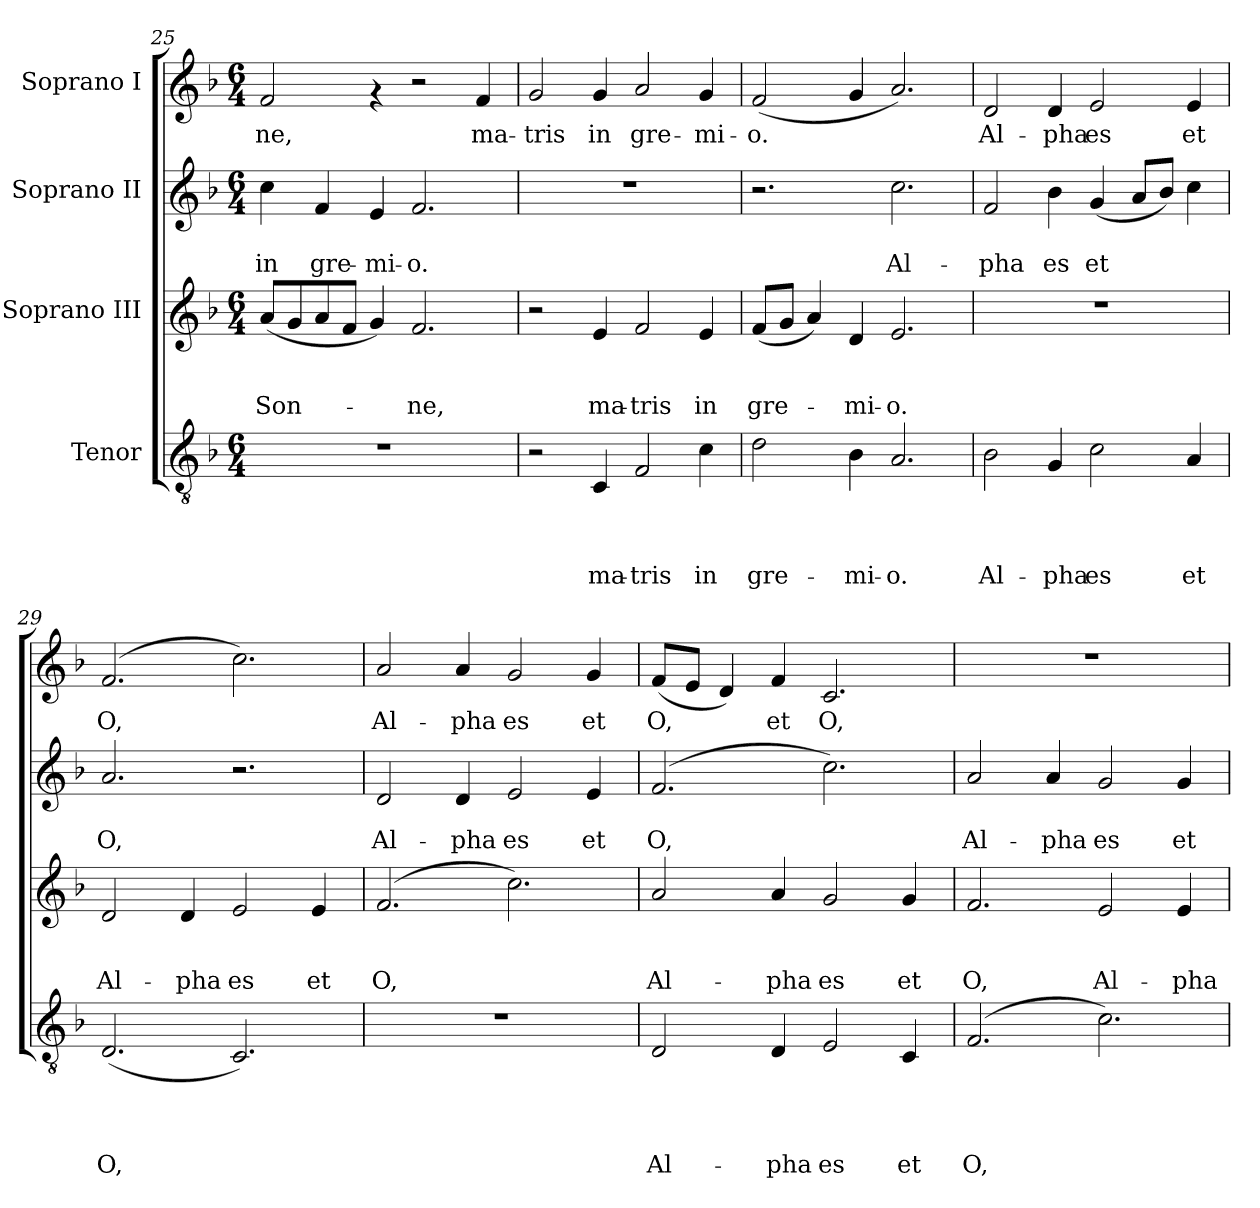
**kern	**text	**text	**text	**text	**kern	**text	**text	**text	**kern	**text	**text	**kern	**text
*part4	*part4	*part4	*part4	*part4	*part3	*part3	*part3	*part3	*part2	*part2	*part2	*part1	*part1
*staff4	*staff4	*staff4	*staff4	*staff4	*staff3	*staff3	*staff3	*staff3	*staff2	*staff2	*staff2	*staff1	*staff1
*I"Tenor	*	*	*	*	*I"Soprano III	*	*	*	*I"Soprano II	*	*	*I"Soprano I	*
!!LO:PB:g=z
*clefGv2	*	*	*	*	*clefG2	*	*	*	*clefG2	*	*	*clefG2	*
*k[b-]	*	*	*	*	*k[b-]	*	*	*	*k[b-]	*	*	*k[b-]	*
*F:	*	*	*	*	*F:	*	*	*	*F:	*	*	*F:	*
*M6/4	*	*	*	*	*M6/4	*	*	*	*M6/4	*	*	*M6/4	*
=25	=25	=25	=25	=25	=25	=25	=25	=25	=25	=25	=25	=25	=25
!	!	!	!	!	!	!	!	!LO:LY:b	!	!	!LO:LY:b	!	!LO:LY:b
1.r	.	.	.	.	(<8a/L	.	.	Son-	4cc\	.	in	2f/	-ne,
.	.	.	.	.	8g/	.	.	.	.	.	.	.	.
!	!	!	!	!	!	!	!	!	!	!	!LO:LY:b	!	!
.	.	.	.	.	8a/	.	.	.	4f/	.	gre-	.	.
.	.	.	.	.	8f/J	.	.	.	.	.	.	.	.
!	!	!	!	!	!	!	!	!	!	!	!LO:LY:b	!	!
.	.	.	.	.	4g/)	.	.	.	4e/	.	-mi-	4rf	.
!	!	!	!	!	!	!	!	!LO:LY:b	!	!	!LO:LY:b	!	!
.	.	.	.	.	2.f/	.	.	-ne,	2.f/	.	-o.	2r	.
!	!	!	!	!	!	!	!	!	!	!	!	!	!LO:LY:b
.	.	.	.	.	.	.	.	.	.	.	.	4f/	ma-
=26	=26	=26	=26	=26	=26	=26	=26	=26	=26	=26	=26	=26	=26
!	!	!	!	!	!	!	!	!	!	!	!	!	!LO:LY:b
2r	.	.	.	.	2r	.	.	.	1.r	.	.	2g/	-tris
!	!	!	!	!LO:LY:b	!	!	!	!LO:LY:b	!	!	!	!	!LO:LY:b
4C/	.	.	.	ma-	4e/	.	.	ma-	.	.	.	4g/	in
!	!	!	!	!LO:LY:b	!	!	!	!LO:LY:b	!	!	!	!	!LO:LY:b
2F/	.	.	.	-tris	2f/	.	.	-tris	.	.	.	2a/	gre-
!	!	!	!	!LO:LY:b	!	!	!	!LO:LY:b	!	!	!	!	!LO:LY:b
4c\	.	.	.	in	4e/	.	.	in	.	.	.	4g/	-mi-
=27	=27	=27	=27	=27	=27	=27	=27	=27	=27	=27	=27	=27	=27
!	!	!	!	!LO:LY:b	!	!	!	!LO:LY:b	!	!	!	!	!LO:LY:b
2d\	.	.	.	gre-	(<8f/L	.	.	gre-	2.r	.	.	(<2f/	-o.
.	.	.	.	.	8g/J	.	.	.	.	.	.	.	.
.	.	.	.	.	4a/)	.	.	.	.	.	.	.	.
!	!	!	!	!LO:LY:b	!	!	!	!LO:LY:b	!	!	!	!	!
4B-\	.	.	.	-mi-	4d/	.	.	-mi-	.	.	.	4g/	.
!	!	!	!	!LO:LY:b	!	!	!	!LO:LY:b	!	!	!LO:LY:b	!	!
2.A/	.	.	.	-o.	2.e/	.	.	-o.	2.cc\	.	Al-	2.a/)	.
=28	=28	=28	=28	=28	=28	=28	=28	=28	=28	=28	=28	=28	=28
!	!	!	!	!LO:LY:b	!	!	!	!	!	!	!LO:LY:b	!	!LO:LY:b
2B-\	.	.	.	Al-	1.r	.	.	.	2f/	.	-pha	2d/	Al-
!	!	!	!	!LO:LY:b	!	!	!	!	!	!	!LO:LY:b	!	!LO:LY:b
4G/	.	.	.	-pha	.	.	.	.	4b-\	.	es	4d/	-pha
!	!	!	!	!LO:LY:b	!	!	!	!	!	!	!LO:LY:b	!	!LO:LY:b
2c\	.	.	.	es	.	.	.	.	(>4g/	.	et	2e/	es
.	.	.	.	.	.	.	.	.	8a/L	.	.	.	.
.	.	.	.	.	.	.	.	.	8b-/J)	.	.	.	.
!	!	!	!	!LO:LY:b	!	!	!	!	!	!	!	!	!LO:LY:b
4A/	.	.	.	et	.	.	.	.	4cc\	.	.	4e/	et
=29	=29	=29	=29	=29	=29	=29	=29	=29	=29	=29	=29	=29	=29
!	!	!	!	!LO:LY:b	!	!	!	!LO:LY:b	!	!	!LO:LY:b	!	!LO:LY:b
(<2.D/	.	.	.	O,	2d/	.	.	Al-	2.a/	.	O,	(>2.f/	O,
!	!	!	!	!	!	!	!	!LO:LY:b	!	!	!	!	!
.	.	.	.	.	4d/	.	.	-pha	.	.	.	.	.
!	!	!	!	!	!	!	!	!LO:LY:b	!	!	!	!	!
2.C/)	.	.	.	.	2e/	.	.	es	2.r	.	.	2.cc\)	.
!	!	!	!	!	!	!	!	!LO:LY:b	!	!	!	!	!
.	.	.	.	.	4e/	.	.	et	.	.	.	.	.
!!LO:LB:g=z
=30	=30	=30	=30	=30	=30	=30	=30	=30	=30	=30	=30	=30	=30
!	!	!	!	!	!	!	!	!LO:LY:b	!	!	!LO:LY:b	!	!LO:LY:b
1.r	.	.	.	.	(>2.f/	.	.	O,	2d/	.	Al-	2a/	Al-
!	!	!	!	!	!	!	!	!	!	!	!LO:LY:b	!	!LO:LY:b
.	.	.	.	.	.	.	.	.	4d/	.	-pha	4a/	-pha
!	!	!	!	!	!	!	!	!	!	!	!LO:LY:b	!	!LO:LY:b
.	.	.	.	.	2.cc\)	.	.	.	2e/	.	es	2g/	es
!	!	!	!	!	!	!	!	!	!	!	!LO:LY:b	!	!LO:LY:b
.	.	.	.	.	.	.	.	.	4e/	.	et	4g/	et
=31	=31	=31	=31	=31	=31	=31	=31	=31	=31	=31	=31	=31	=31
!	!	!	!	!LO:LY:b	!	!	!	!LO:LY:b	!	!	!LO:LY:b	!	!LO:LY:b
2D/	.	.	.	Al-	2a/	.	.	Al-	(>2.f/	.	O,	(<8f/L	O,
.	.	.	.	.	.	.	.	.	.	.	.	8e/J	.
.	.	.	.	.	.	.	.	.	.	.	.	4d/)	.
!	!	!	!	!LO:LY:b	!	!	!	!LO:LY:b	!	!	!	!	!LO:LY:b
4D/	.	.	.	-pha	4a/	.	.	-pha	.	.	.	4f/	et
!	!	!	!	!LO:LY:b	!	!	!	!LO:LY:b	!	!	!	!	!LO:LY:b
2E/	.	.	.	es	2g/	.	.	es	2.cc\)	.	.	2.c/	O,
!	!	!	!	!LO:LY:b	!	!	!	!LO:LY:b	!	!	!	!	!
4C/	.	.	.	et	4g/	.	.	et	.	.	.	.	.
=32	=32	=32	=32	=32	=32	=32	=32	=32	=32	=32	=32	=32	=32
!	!	!	!	!LO:LY:b	!	!	!	!LO:LY:b	!	!	!LO:LY:b	!	!
(>2.F/	.	.	.	O,	2.f/	.	.	O,	2a/	.	Al-	1.r	.
!	!	!	!	!	!	!	!	!	!	!	!LO:LY:b	!	!
.	.	.	.	.	.	.	.	.	4a/	.	-pha	.	.
!	!	!	!	!	!	!	!	!LO:LY:b	!	!	!LO:LY:b	!	!
2.c\)	.	.	.	.	2e/	.	.	Al-	2g/	.	es	.	.
!	!	!	!	!	!	!	!	!LO:LY:b	!	!	!LO:LY:b	!	!
.	.	.	.	.	4e/	.	.	-pha	4g/	.	et	.	.
=	=	=	=	=	=	=	=	=	=	=	=	=	=
*-	*-	*-	*-	*-	*-	*-	*-	*-	*-	*-	*-	*-	*-
